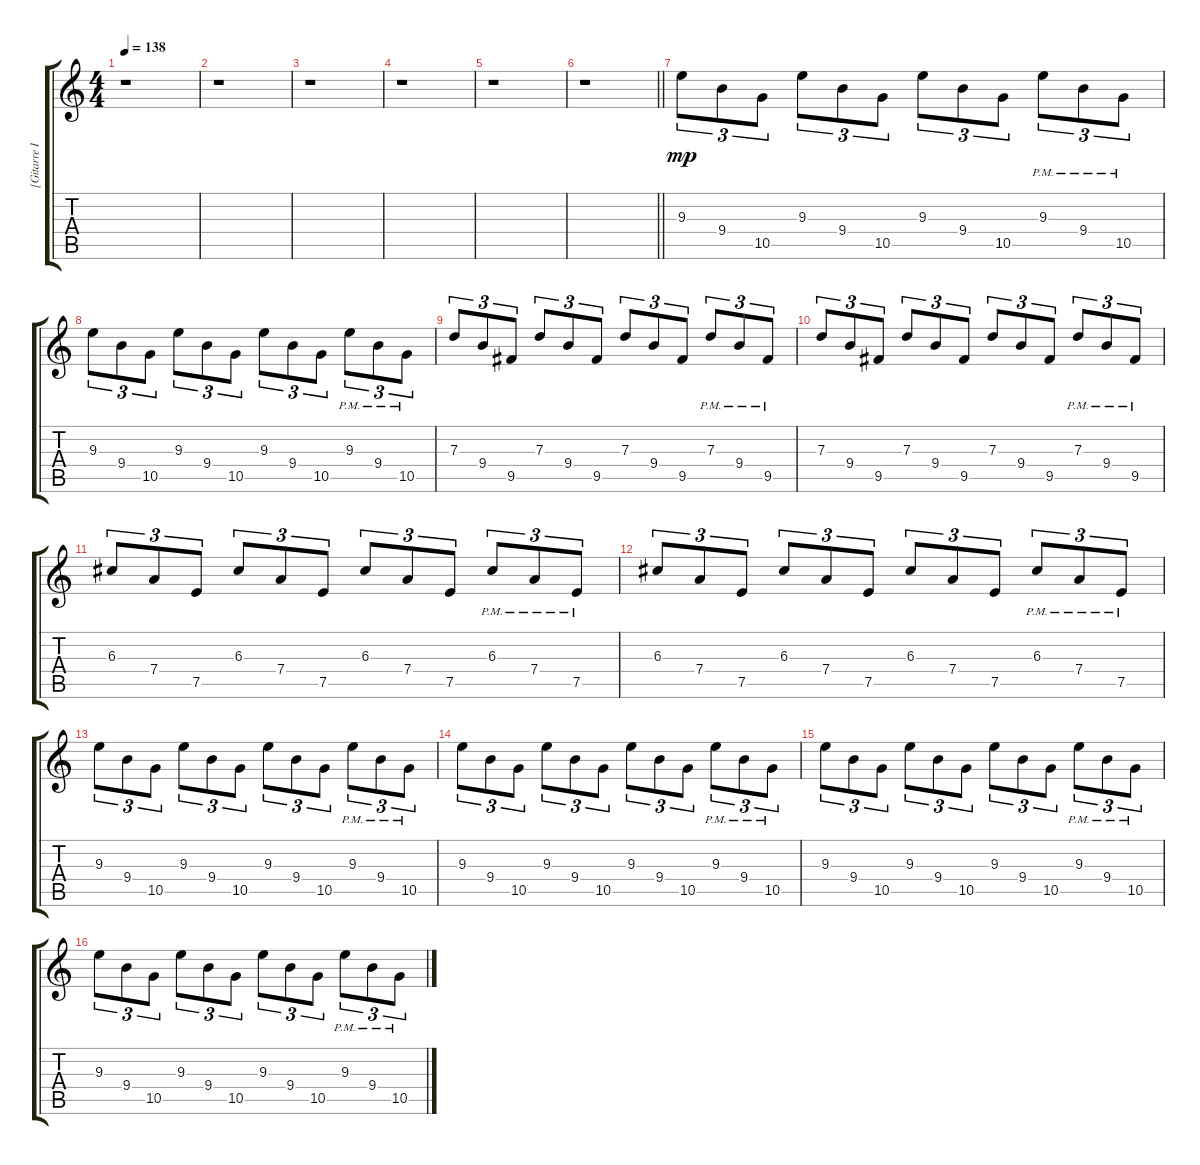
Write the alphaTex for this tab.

\track ("[Gitarre I]" "[Gitarre I") {instrument overdrivenguitar}
\staff {score tabs}
\tuning (E4 B3 G3 D3 A2 E2) {hide}
\ts (4 4)
\tempo 138
\clef g2
\ks c
r.1{dy f} |
r.1 |
r.1 |
r.1 |
r.1 |
\barLineRight lightlight
r.1 |
9.3.8{tu (3 2) dy mp volume 16 balance 3} 9.4.8{tu (3 2)} 10.5.8{tu (3 2)} 9.3.8{tu (3 2)} 9.4.8{tu (3 2)} 10.5.8{tu (3 2)} 9.3.8{tu (3 2)} 9.4.8{tu (3 2)} 10.5.8{tu (3 2)} 9.3{pm}.8{tu (3 2)} 9.4{pm}.8{tu (3 2)} 10.5{pm}.8{tu (3 2)} |
9.3.8{tu (3 2)} 9.4.8{tu (3 2)} 10.5.8{tu (3 2)} 9.3.8{tu (3 2)} 9.4.8{tu (3 2)} 10.5.8{tu (3 2)} 9.3.8{tu (3 2)} 9.4.8{tu (3 2)} 10.5.8{tu (3 2)} 9.3{pm}.8{tu (3 2)} 9.4{pm}.8{tu (3 2)} 10.5{pm}.8{tu (3 2)} |
7.3.8{tu (3 2)} 9.4.8{tu (3 2)} 9.5.8{tu (3 2)} 7.3.8{tu (3 2)} 9.4.8{tu (3 2)} 9.5.8{tu (3 2)} 7.3.8{tu (3 2)} 9.4.8{tu (3 2)} 9.5.8{tu (3 2)} 7.3{pm}.8{tu (3 2)} 9.4{pm}.8{tu (3 2)} 9.5{pm}.8{tu (3 2)} |
7.3.8{tu (3 2)} 9.4.8{tu (3 2)} 9.5.8{tu (3 2)} 7.3.8{tu (3 2)} 9.4.8{tu (3 2)} 9.5.8{tu (3 2)} 7.3.8{tu (3 2)} 9.4.8{tu (3 2)} 9.5.8{tu (3 2)} 7.3{pm}.8{tu (3 2)} 9.4{pm}.8{tu (3 2)} 9.5{pm}.8{tu (3 2)} |
6.3.8{tu (3 2)} 7.4.8{tu (3 2)} 7.5.8{tu (3 2)} 6.3.8{tu (3 2)} 7.4.8{tu (3 2)} 7.5.8{tu (3 2)} 6.3.8{tu (3 2)} 7.4.8{tu (3 2)} 7.5.8{tu (3 2)} 6.3{pm}.8{tu (3 2)} 7.4{pm}.8{tu (3 2)} 7.5{pm}.8{tu (3 2)} |
6.3.8{tu (3 2)} 7.4.8{tu (3 2)} 7.5.8{tu (3 2)} 6.3.8{tu (3 2)} 7.4.8{tu (3 2)} 7.5.8{tu (3 2)} 6.3.8{tu (3 2)} 7.4.8{tu (3 2)} 7.5.8{tu (3 2)} 6.3{pm}.8{tu (3 2)} 7.4{pm}.8{tu (3 2)} 7.5{pm}.8{tu (3 2)} |
9.3.8{tu (3 2)} 9.4.8{tu (3 2)} 10.5.8{tu (3 2)} 9.3.8{tu (3 2)} 9.4.8{tu (3 2)} 10.5.8{tu (3 2)} 9.3.8{tu (3 2)} 9.4.8{tu (3 2)} 10.5.8{tu (3 2)} 9.3{pm}.8{tu (3 2)} 9.4{pm}.8{tu (3 2)} 10.5{pm}.8{tu (3 2)} |
9.3.8{tu (3 2)} 9.4.8{tu (3 2)} 10.5.8{tu (3 2)} 9.3.8{tu (3 2)} 9.4.8{tu (3 2)} 10.5.8{tu (3 2)} 9.3.8{tu (3 2)} 9.4.8{tu (3 2)} 10.5.8{tu (3 2)} 9.3{pm}.8{tu (3 2)} 9.4{pm}.8{tu (3 2)} 10.5{pm}.8{tu (3 2)} |
9.3.8{tu (3 2)} 9.4.8{tu (3 2)} 10.5.8{tu (3 2)} 9.3.8{tu (3 2)} 9.4.8{tu (3 2)} 10.5.8{tu (3 2)} 9.3.8{tu (3 2)} 9.4.8{tu (3 2)} 10.5.8{tu (3 2)} 9.3{pm}.8{tu (3 2)} 9.4{pm}.8{tu (3 2)} 10.5{pm}.8{tu (3 2)} |
9.3.8{tu (3 2)} 9.4.8{tu (3 2)} 10.5.8{tu (3 2)} 9.3.8{tu (3 2)} 9.4.8{tu (3 2)} 10.5.8{tu (3 2)} 9.3.8{tu (3 2)} 9.4.8{tu (3 2)} 10.5.8{tu (3 2)} 9.3{pm}.8{tu (3 2)} 9.4{pm}.8{tu (3 2)} 10.5{pm}.8{tu (3 2)}
